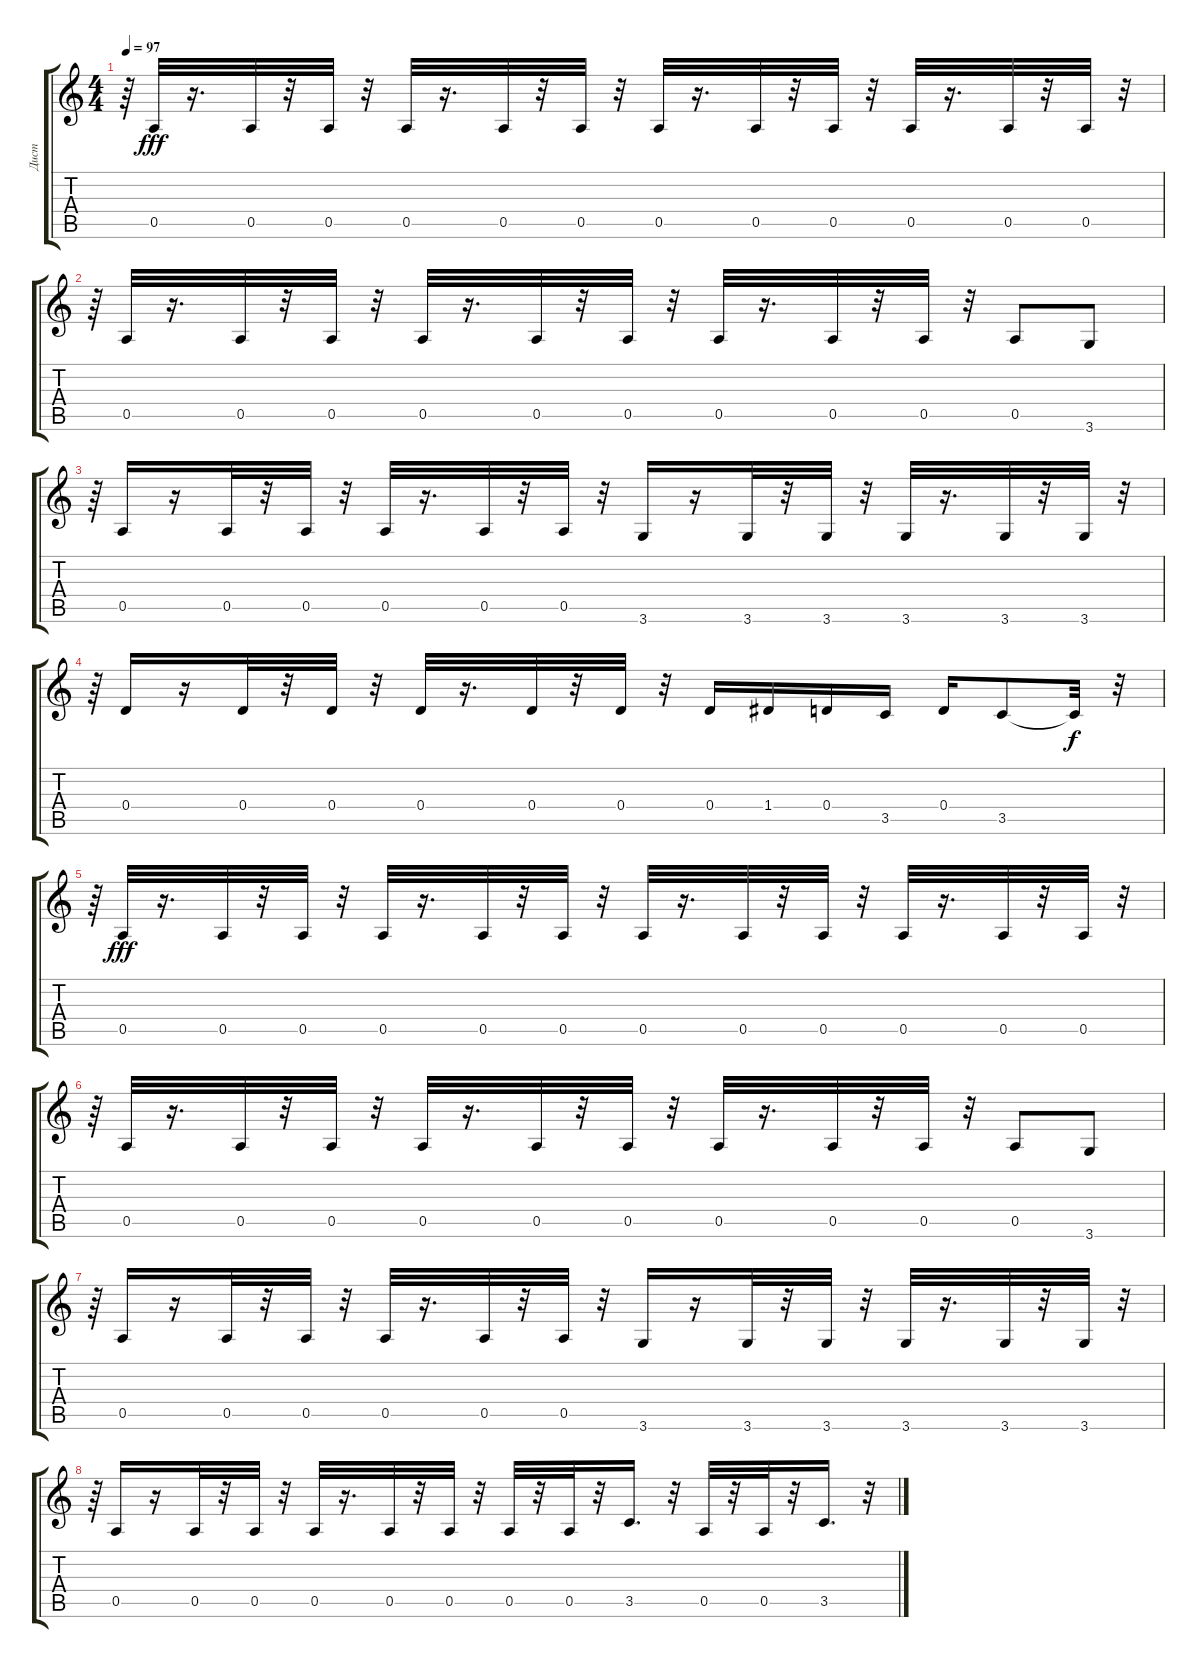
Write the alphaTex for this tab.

\track ("Дист" "Дист") {instrument distortionguitar}
\staff {score tabs}
\tuning (E4 B3 G3 D3 A2 E2) {hide}
\ts (4 4)
\tempo 97
\clef g2
\ks c
r.64{dy mp} 0.5.32{dy fff} r.16{d} 0.5.32 r.32 0.5.32 r.32 0.5.32 r.16{d} 0.5.32 r.32 0.5.32 r.32 0.5.32 r.16{d} 0.5.32 r.32 0.5.32 r.32 0.5.32 r.16{d} 0.5.32 r.32 0.5.32 r.32 |
r.64 0.5.32 r.16{d} 0.5.32 r.32 0.5.32 r.32 0.5.32 r.16{d} 0.5.32 r.32 0.5.32 r.32 0.5.32 r.16{d} 0.5.32 r.32 0.5.32 r.32 0.5.8 3.6.8 |
r.64 0.5.16 r.16 0.5.32 r.32 0.5.32 r.32 0.5.32 r.16{d} 0.5.32 r.32 0.5.32 r.32 3.6.16 r.16 3.6.32 r.32 3.6.32 r.32 3.6.32 r.16{d} 3.6.32 r.32 3.6.32 r.32 |
r.64 0.4.16 r.16 0.4.32 r.32 0.4.32 r.32 0.4.32 r.16{d} 0.4.32 r.32 0.4.32 r.32 0.4.16 1.4.16 0.4.16 3.5.16 0.4.16 3.5.8 3.5{t}.32{dy f} r.32 |
r.64 0.5.32{dy fff} r.16{d} 0.5.32 r.32 0.5.32 r.32 0.5.32 r.16{d} 0.5.32 r.32 0.5.32 r.32 0.5.32 r.16{d} 0.5.32 r.32 0.5.32 r.32 0.5.32 r.16{d} 0.5.32 r.32 0.5.32 r.32 |
r.64 0.5.32 r.16{d} 0.5.32 r.32 0.5.32 r.32 0.5.32 r.16{d} 0.5.32 r.32 0.5.32 r.32 0.5.32 r.16{d} 0.5.32 r.32 0.5.32 r.32 0.5.8 3.6.8 |
r.64 0.5.16 r.16 0.5.32 r.32 0.5.32 r.32 0.5.32 r.16{d} 0.5.32 r.32 0.5.32 r.32 3.6.16 r.16 3.6.32 r.32 3.6.32 r.32 3.6.32 r.16{d} 3.6.32 r.32 3.6.32 r.32 |
r.64 0.5.16 r.16 0.5.32 r.32 0.5.32 r.32 0.5.32 r.16{d} 0.5.32 r.32 0.5.32 r.32 0.5.32 r.32 0.5.32 r.32 3.5.16{d} r.32 0.5.32 r.32 0.5.32 r.32 3.5.16{d} r.32
